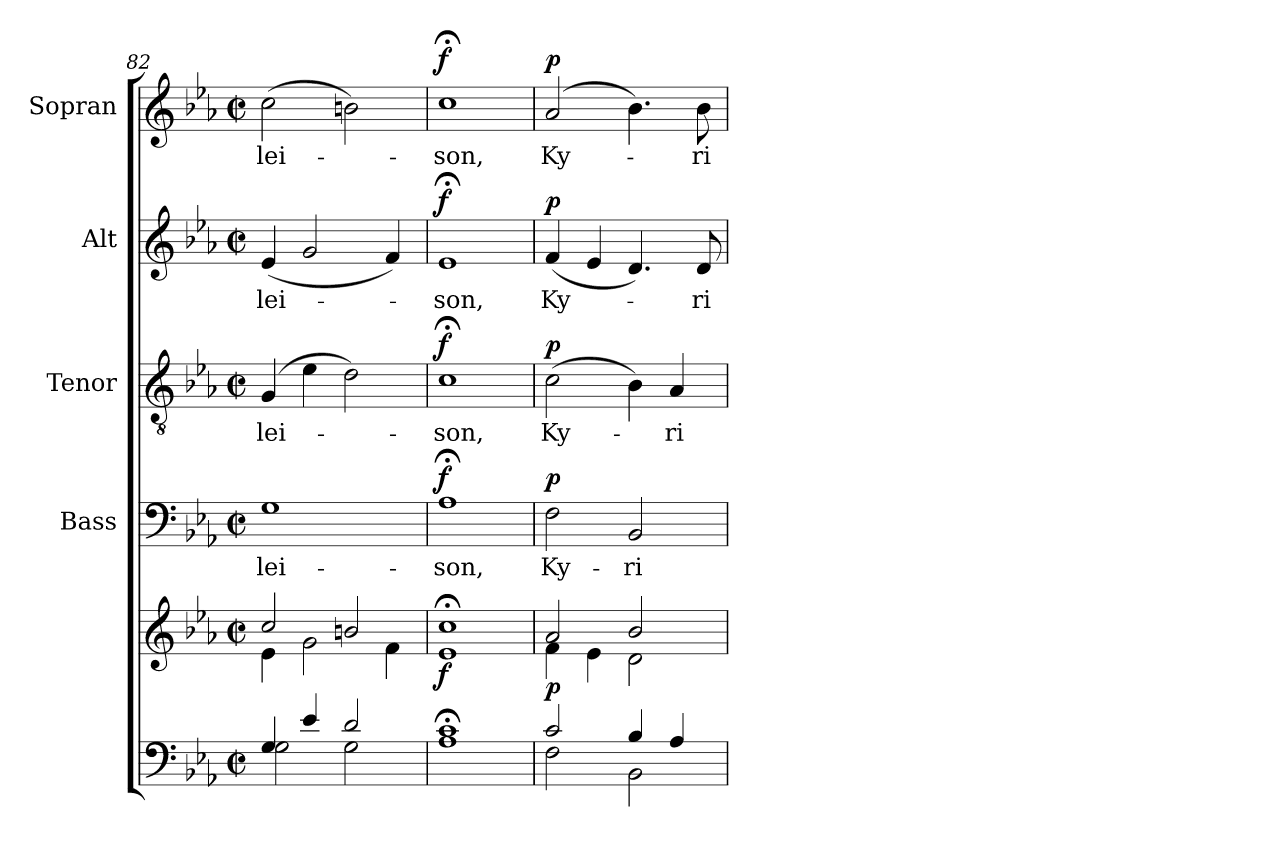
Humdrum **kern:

**kern	**kern	**dynam	**kern	**text	**dynam	**kern	**text	**dynam	**kern	**text	**dynam	**kern	**text	**dynam
*part5	*part5	*part5	*part4	*part4	*part4	*part3	*part3	*part3	*part2	*part2	*part2	*part1	*part1	*part1
*staff6	*staff5	*staff5/6	*staff4	*staff4	*staff4	*staff3	*staff3	*staff3	*staff2	*staff2	*staff2	*staff1	*staff1	*staff1
*	*	*	*I"Bass	*	*	*I"Tenor	*	*	*I"Alt	*	*	*I"Sopran	*	*
*	*	*	*I'B.	*	*	*I'T.	*	*	*I'A.	*	*	*I'S.	*	*
*clefF4	*clefG2	*	*clefF4	*	*	*clefGv2	*	*	*clefG2	*	*	*clefG2	*	*
*k[b-e-a-]	*k[b-e-a-]	*	*k[b-e-a-]	*	*	*k[b-e-a-]	*	*	*k[b-e-a-]	*	*	*k[b-e-a-]	*	*
*E-:	*E-:	*	*E-:	*	*	*E-:	*	*	*E-:	*	*	*E-:	*	*
*M2/2	*M2/2	*	*M2/2	*	*	*M2/2	*	*	*M2/2	*	*	*M2/2	*	*
*met(c|)	*met(c|)	*	*met(c|)	*	*	*met(c|)	*	*	*met(c|)	*	*	*met(c|)	*	*
=82	=82	=82	=82	=82	=82	=82	=82	=82	=82	=82	=82	=82	=82	=82
*^	*^	*	*	*	*	*	*	*	*	*	*	*	*	*
!	!	!	!	!	!	!LO:LY:b	!	!	!LO:LY:b	!	!	!LO:LY:b	!	!	!LO:LY:b	!
4G/	2G\	2cc/	4e-\	.	1G	-lei-	.	(4G/	-lei-	.	(<4e-/	-lei-	.	(>2cc\	-lei-	.
4e-/	.	.	2g\	.	.	.	.	4e-\	.	.	2g/	.	.	.	.	.
2d/	2G\	2bn/	.	.	.	.	.	2d\)	.	.	.	.	.	2bn\)	.	.
.	.	.	4f\	.	.	.	.	.	.	.	4f/)	.	.	.	.	.
=83	=83	=83	=83	=83	=83	=83	=83	=83	=83	=83	=83	=83	=83	=83	=83	=83
!	!	!	!	!LO:DY:b	!	!LO:LY:b	!LO:DY:a	!	!LO:LY:b	!LO:DY:a	!	!LO:LY:b	!LO:DY:a	!	!LO:LY:b	!LO:DY:a
1c;<	1A-	1cc;<	1e-	f	1A-;<	-son,	f	1c;<	-son,	f	1e-;<	-son,	f	1cc;<	-son,	f
=84	=84	=84	=84	=84	=84	=84	=84	=84	=84	=84	=84	=84	=84	=84	=84	=84
!	!	!	!	!LO:DY:b	!	!LO:LY:b	!LO:DY:a	!	!LO:LY:b	!LO:DY:a	!	!LO:LY:b	!LO:DY:a	!	!LO:LY:b	!LO:DY:a
2c/	2F\	2a-/	4f\	p	2F\	Ky-	p	(>2c\	Ky-	p	(<4f/	Ky-	p	(2a-/	Ky-	p
.	.	.	4e-\	.	.	.	.	.	.	.	4e-/	.	.	.	.	.
!	!	!	!	!	!	!LO:LY:b	!	!	!	!	!	!	!	!	!	!
4B-/	2BB-\	2b-/	2d\	.	2BB-/	-ri-	.	4B-\)	.	.	4.d/)	.	.	4.b-\)	.	.
!	!	!	!	!	!	!	!	!	!LO:LY:b	!	!	!	!	!	!	!
4A-/	.	.	.	.	.	.	.	4A-/	-ri-	.	.	.	.	.	.	.
!	!	!	!	!	!	!	!	!	!	!	!	!LO:LY:b	!	!	!LO:LY:b	!
.	.	.	.	.	.	.	.	.	.	.	8d/	-ri-	.	8b-\	-ri-	.
*v	*v	*	*	*	*	*	*	*	*	*	*	*	*	*	*	*
*	*v	*v	*	*	*	*	*	*	*	*	*	*	*	*	*
=	=	=	=	=	=	=	=	=	=	=	=	=	=	=
*-	*-	*-	*-	*-	*-	*-	*-	*-	*-	*-	*-	*-	*-	*-
